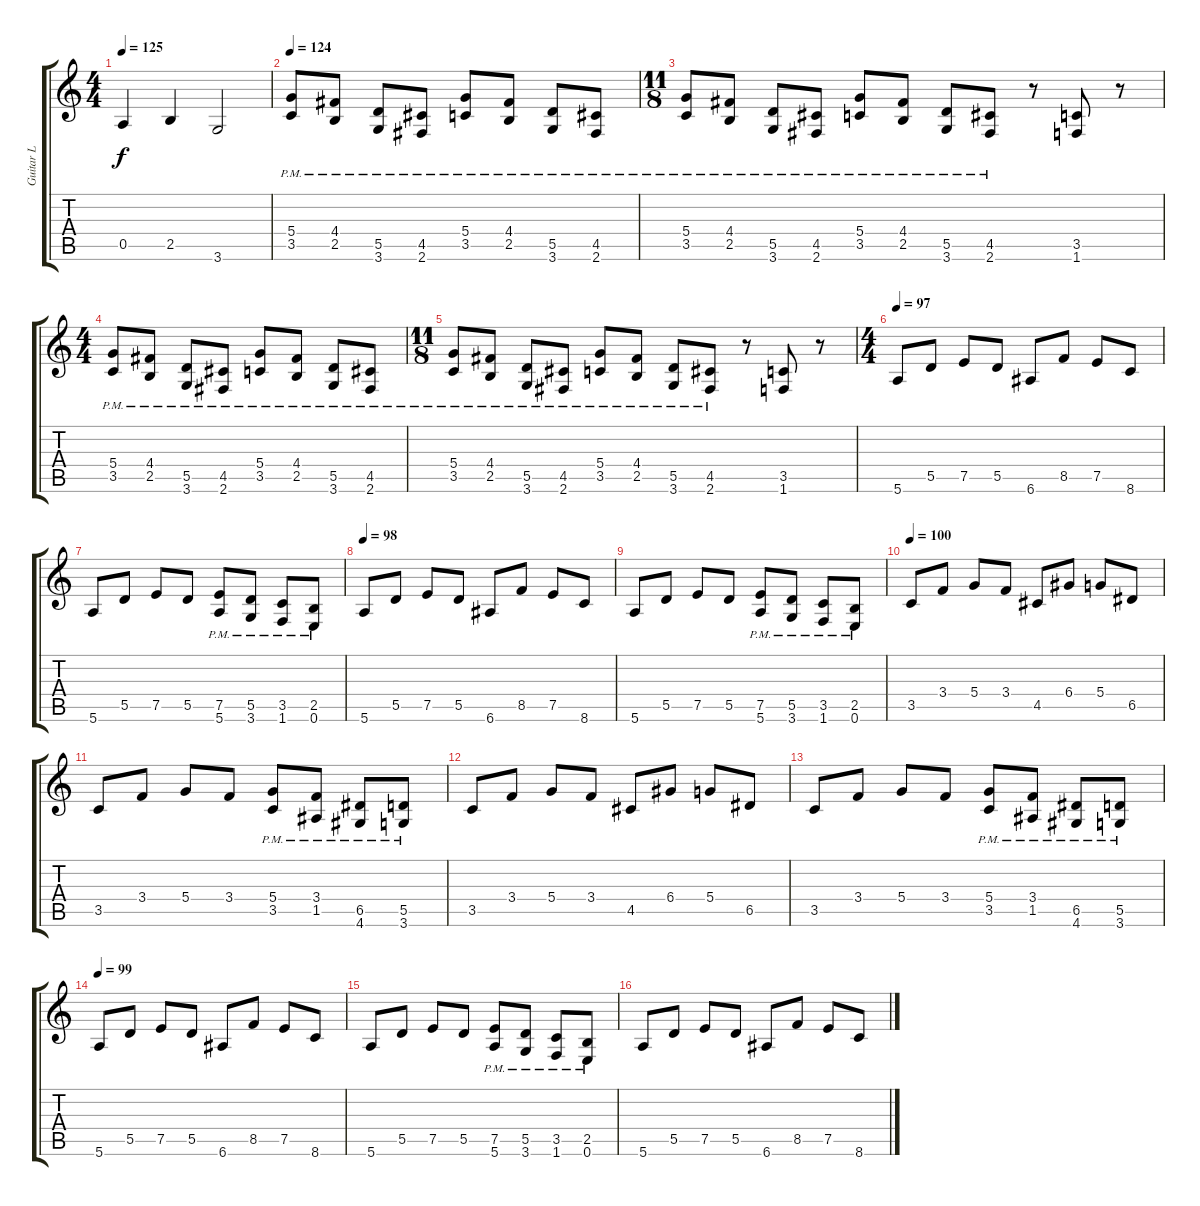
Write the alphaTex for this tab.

\track ("Guitar L" "Guitar L") {instrument distortionguitar}
\staff {score tabs}
\tuning (E4 B3 G3 D3 A2 E2) {hide}
\ts (4 4)
\tempo 125
\clef g2
\ks c
0.5.4{dy f} 2.5.4 3.6.2 |
\tempo 124
(5.4{pm} 3.5{pm}).8 (4.4{pm} 2.5{pm}).8 (5.5{pm} 3.6{pm}).8 (4.5{pm} 2.6{pm}).8 (5.4{pm} 3.5{pm}).8 (4.4{pm} 2.5{pm}).8 (5.5{pm} 3.6{pm}).8 (4.5{pm} 2.6{pm}).8 |
\ts (11 8)
(5.4{pm} 3.5{pm}).8 (4.4{pm} 2.5{pm}).8 (5.5{pm} 3.6{pm}).8 (4.5{pm} 2.6{pm}).8 (5.4{pm} 3.5{pm}).8 (4.4{pm} 2.5{pm}).8 (5.5{pm} 3.6{pm}).8 (4.5{pm} 2.6{pm}).8 r.8 (3.5 1.6).8 r.8 |
\ts (4 4)
(5.4{pm} 3.5{pm}).8 (4.4{pm} 2.5{pm}).8 (5.5{pm} 3.6{pm}).8 (4.5{pm} 2.6{pm}).8 (5.4{pm} 3.5{pm}).8 (4.4{pm} 2.5{pm}).8 (5.5{pm} 3.6{pm}).8 (4.5{pm} 2.6{pm}).8 |
\ts (11 8)
(5.4{pm} 3.5{pm}).8 (4.4{pm} 2.5{pm}).8 (5.5{pm} 3.6{pm}).8 (4.5{pm} 2.6{pm}).8 (5.4{pm} 3.5{pm}).8 (4.4{pm} 2.5{pm}).8 (5.5{pm} 3.6{pm}).8 (4.5{pm} 2.6{pm}).8 r.8 (3.5 1.6).8 r.8 |
\ts (4 4)
\tempo 97
5.6.8 5.5.8 7.5.8 5.5.8 6.6.8 8.5.8 7.5.8 8.6.8 |
5.6.8 5.5.8 7.5.8 5.5.8 (7.5{pm} 5.6{pm}).8 (5.5{pm} 3.6{pm}).8 (3.5{pm} 1.6{pm}).8 (2.5{pm} 0.6{pm}).8 |
\tempo 98
5.6.8 5.5.8 7.5.8 5.5.8 6.6.8 8.5.8 7.5.8 8.6.8 |
5.6.8 5.5.8 7.5.8 5.5.8 (7.5{pm} 5.6{pm}).8 (5.5{pm} 3.6{pm}).8 (3.5{pm} 1.6{pm}).8 (2.5{pm} 0.6{pm}).8 |
\tempo 100
3.5.8 3.4.8 5.4.8 3.4.8 4.5.8 6.4.8 5.4.8 6.5.8 |
3.5.8 3.4.8 5.4.8 3.4.8 (5.4{pm} 3.5{pm}).8 (3.4{pm} 1.5{pm}).8 (6.5{pm} 4.6{pm}).8 (5.5{pm} 3.6{pm}).8 |
3.5.8 3.4.8 5.4.8 3.4.8 4.5.8 6.4.8 5.4.8 6.5.8 |
3.5.8 3.4.8 5.4.8 3.4.8 (5.4{pm} 3.5{pm}).8 (3.4{pm} 1.5{pm}).8 (6.5{pm} 4.6{pm}).8 (5.5{pm} 3.6{pm}).8 |
\tempo 99
5.6.8 5.5.8 7.5.8 5.5.8 6.6.8 8.5.8 7.5.8 8.6.8 |
5.6.8 5.5.8 7.5.8 5.5.8 (7.5{pm} 5.6{pm}).8 (5.5{pm} 3.6{pm}).8 (3.5{pm} 1.6{pm}).8 (2.5{pm} 0.6{pm}).8 |
5.6.8 5.5.8 7.5.8 5.5.8 6.6.8 8.5.8 7.5.8 8.6.8
